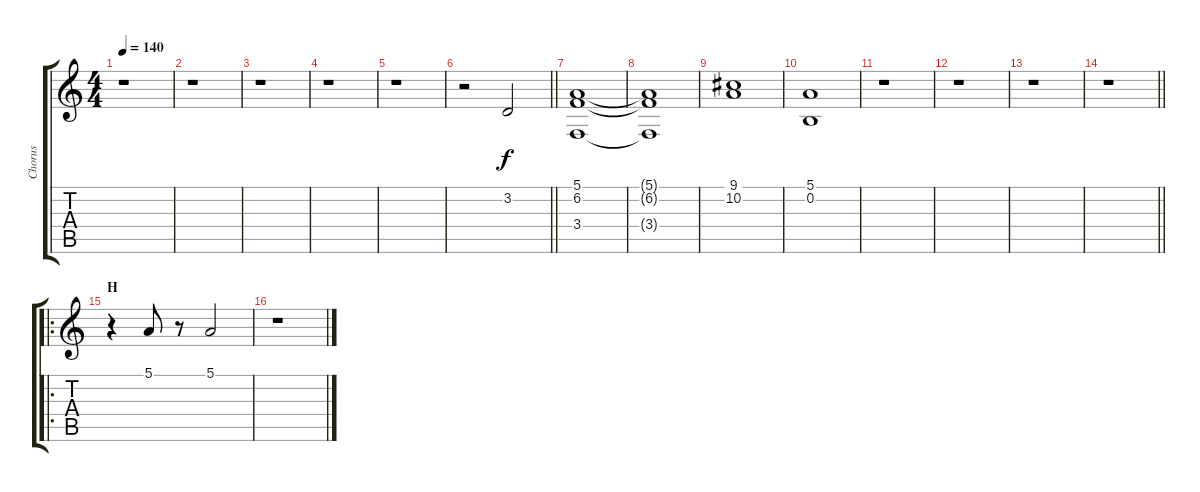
\track ("Chorus" "Chorus") {instrument choiraahs}
\staff {score tabs}
\tuning (E4 B3 G3 D3 A2 E2) {hide}
\ts (4 4)
\tempo 140
\clef g2
\ks c
r.1{dy f} |
r.1 |
r.1 |
r.1 |
r.1 |
\barLineRight lightlight
r.2 3.2.2 |
(5.1 6.2 3.4).1 |
(5.1{t} 6.2{t} 3.4{t}).1 |
(9.1 10.2).1 |
(5.1 0.2).1 |
r.1 |
r.1 |
r.1 |
\barLineRight lightlight
r.1 |
\ro
\section ("" "H")
r.4 5.1.8 r.8 5.1.2 |
r.1
